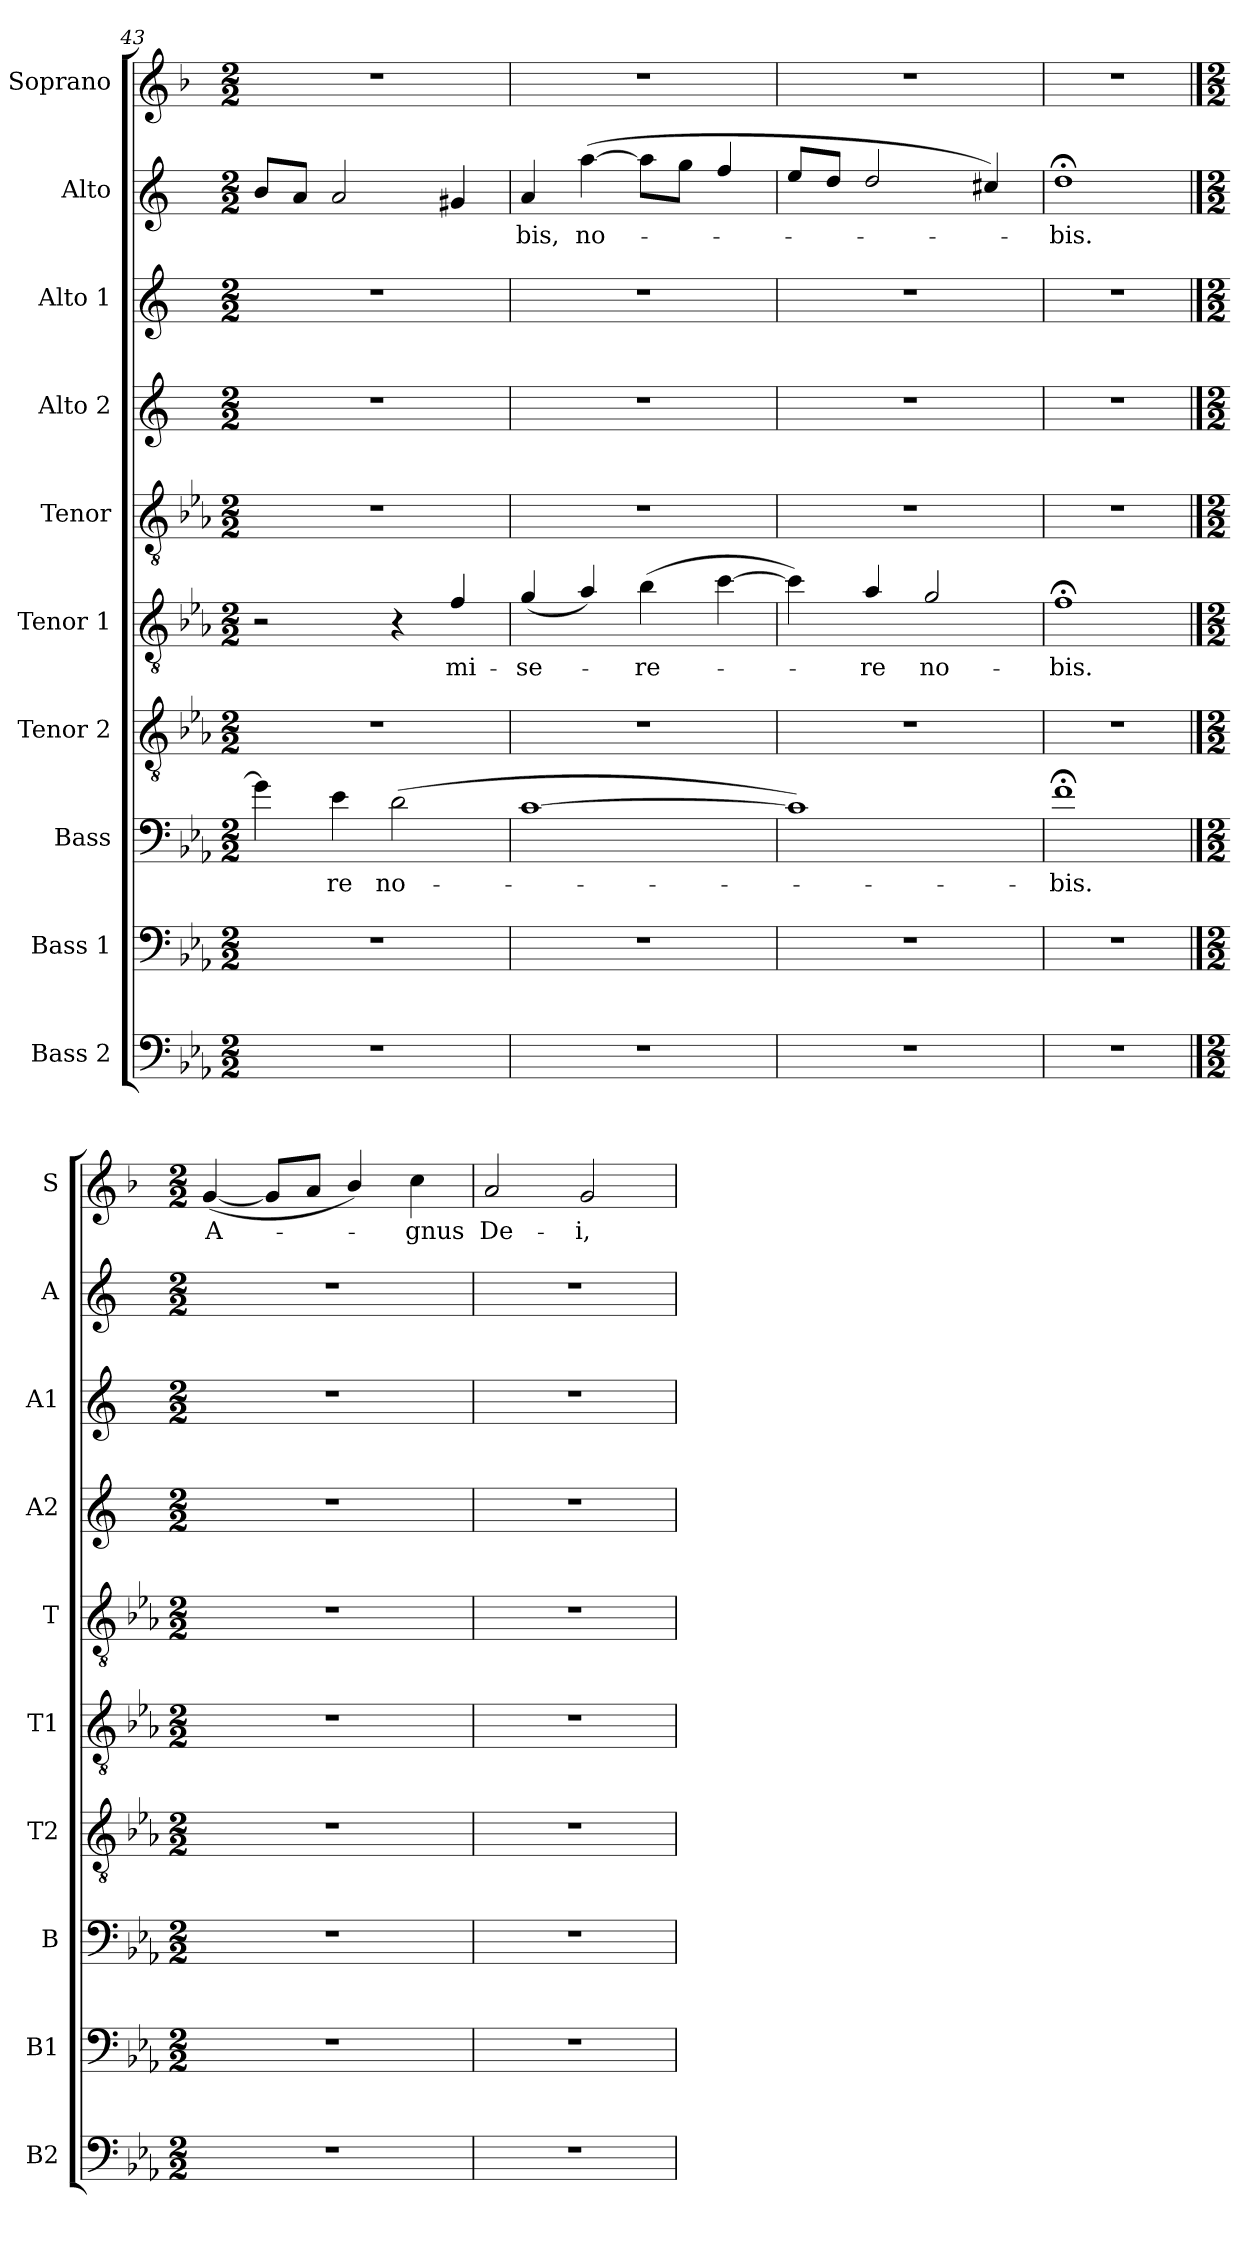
**kern	**kern	**kern	**text	**kern	**kern	**text	**kern	**kern	**kern	**kern	**text	**kern	**text
*part10	*part9	*part8	*part8	*part7	*part6	*part6	*part5	*part4	*part3	*part2	*part2	*part1	*part1
*staff10	*staff9	*staff8	*staff8	*staff7	*staff6	*staff6	*staff5	*staff4	*staff3	*staff2	*staff2	*staff1	*staff1
*I"Bass 2	*I"Bass 1	*I"Bass	*	*I"Tenor 2	*I"Tenor 1	*	*I"Tenor	*I"Alto 2	*I"Alto 1	*I"Alto	*	*I"Soprano	*
*I'B2	*I'B1	*I'B	*	*I'T2	*I'T1	*	*I'T	*I'A2	*I'A1	*I'A	*	*I'S	*
!!LO:LB:g=z
*clefF4	*clefF4	*clefF4	*	*clefGv2	*clefGv2	*	*clefGv2	*clefG2	*clefG2	*clefG2	*	*clefG2	*
*ITrd12c21	*ITrd12c21	*ITrd12c21	*	*ITrd8c14	*ITrd8c14	*	*ITrd8c14	*ITrd5c9	*ITrd5c9	*ITrd5c9	*	*ITrd1c2	*
*k[b-e-a-]	*k[b-e-a-]	*k[b-e-a-]	*	*k[b-e-a-]	*k[b-e-a-]	*	*k[b-e-a-]	*k[b-e-a-]	*k[b-e-a-]	*k[b-e-a-]	*	*k[b-e-a-]	*
*c:	*c:	*c:	*	*c:	*c:	*	*c:	*c:	*c:	*c:	*	*c:	*
*M2/2	*M2/2	*M2/2	*	*M2/2	*M2/2	*	*M2/2	*M2/2	*M2/2	*M2/2	*	*M2/2	*
=43	=43	=43	=43	=43	=43	=43	=43	=43	=43	=43	=43	=43	=43
1r	1r	4G\]	.	1r	2r	.	1r	1r	1r	8d/L	.	1r	.
.	.	.	.	.	.	.	.	.	.	8c/J	.	.	.
!	!	!	!LO:LY:b	!	!	!	!	!	!	!	!	!	!
.	.	4E-\	-re	.	.	.	.	.	.	2c/	.	.	.
!	!	!	!LO:LY:b	!	!	!	!	!	!	!	!	!	!
.	.	(>2D\	no-	.	4r	.	.	.	.	.	.	.	.
!	!	!	!	!	!	!LO:LY:b	!	!	!	!	!	!	!
.	.	.	.	.	4F/	mi-	.	.	.	4Bn/	.	.	.
=44	=44	=44	=44	=44	=44	=44	=44	=44	=44	=44	=44	=44	=44
!	!	!	!	!	!	!LO:LY:b	!	!	!	!	!LO:LY:b	!	!
1r	1r	[1C	.	1r	(<4G/	-se-	1r	1r	1r	4c/	-bis,	1r	.
!	!	!	!	!	!	!	!	!	!	!	!LO:LY:b	!	!
.	.	.	.	.	4A-/)	.	.	.	.	(>[4cc\	no-	.	.
!	!	!	!	!	!	!LO:LY:b	!	!	!	!	!	!	!
.	.	.	.	.	(>4B-\	-re-	.	.	.	8cc\L]	.	.	.
.	.	.	.	.	.	.	.	.	.	8b-\J	.	.	.
.	.	.	.	.	[4c\	.	.	.	.	4a-/	.	.	.
=45	=45	=45	=45	=45	=45	=45	=45	=45	=45	=45	=45	=45	=45
1r	1r	1C])	.	1r	4c\])	.	1r	1r	1r	8g/L	.	1r	.
.	.	.	.	.	.	.	.	.	.	8f/J	.	.	.
!	!	!	!	!	!	!LO:LY:b	!	!	!	!	!	!	!
.	.	.	.	.	4A-/	-re	.	.	.	2f/	.	.	.
!	!	!	!	!	!	!LO:LY:b	!	!	!	!	!	!	!
.	.	.	.	.	2G/	no-	.	.	.	.	.	.	.
.	.	.	.	.	.	.	.	.	.	4en/)	.	.	.
=46	=46	=46	=46	=46	=46	=46	=46	=46	=46	=46	=46	=46	=46
!	!	!	!LO:LY:b	!	!	!LO:LY:b	!	!	!	!	!LO:LY:b	!	!
1r	1r	1F;<	-bis.	1r	1F;<	-bis.	1r	1r	1r	1f;<	-bis.	1r	.
!!LO:PB:g=z
==47	==47	==47	==47	==47	==47	==47	==47	==47	==47	==47	==47	==47	==47
*M2/2	*M2/2	*M2/2	*	*M2/2	*M2/2	*	*M2/2	*M2/2	*M2/2	*M2/2	*	*M2/2	*
*	*	*	*	*	*	*	*	*	*	*	*	*MM98	*
!	!	!	!	!	!	!	!	!	!	!	!	!	!LO:LY:b
1r	1r	1r	.	1r	1r	.	1r	1r	1r	1r	.	(<[4f/	A-
.	.	.	.	.	.	.	.	.	.	.	.	8f/L]	.
.	.	.	.	.	.	.	.	.	.	.	.	8g/J	.
.	.	.	.	.	.	.	.	.	.	.	.	4a-/)	.
!	!	!	!	!	!	!	!	!	!	!	!	!	!LO:LY:b
.	.	.	.	.	.	.	.	.	.	.	.	4b-\	-gnus
=48	=48	=48	=48	=48	=48	=48	=48	=48	=48	=48	=48	=48	=48
!	!	!	!	!	!	!	!	!	!	!	!	!	!LO:LY:b
1r	1r	1r	.	1r	1r	.	1r	1r	1r	1r	.	2g/	De-
!	!	!	!	!	!	!	!	!	!	!	!	!	!LO:LY:b
.	.	.	.	.	.	.	.	.	.	.	.	2f/	-i,
=	=	=	=	=	=	=	=	=	=	=	=	=	=
*-	*-	*-	*-	*-	*-	*-	*-	*-	*-	*-	*-	*-	*-
